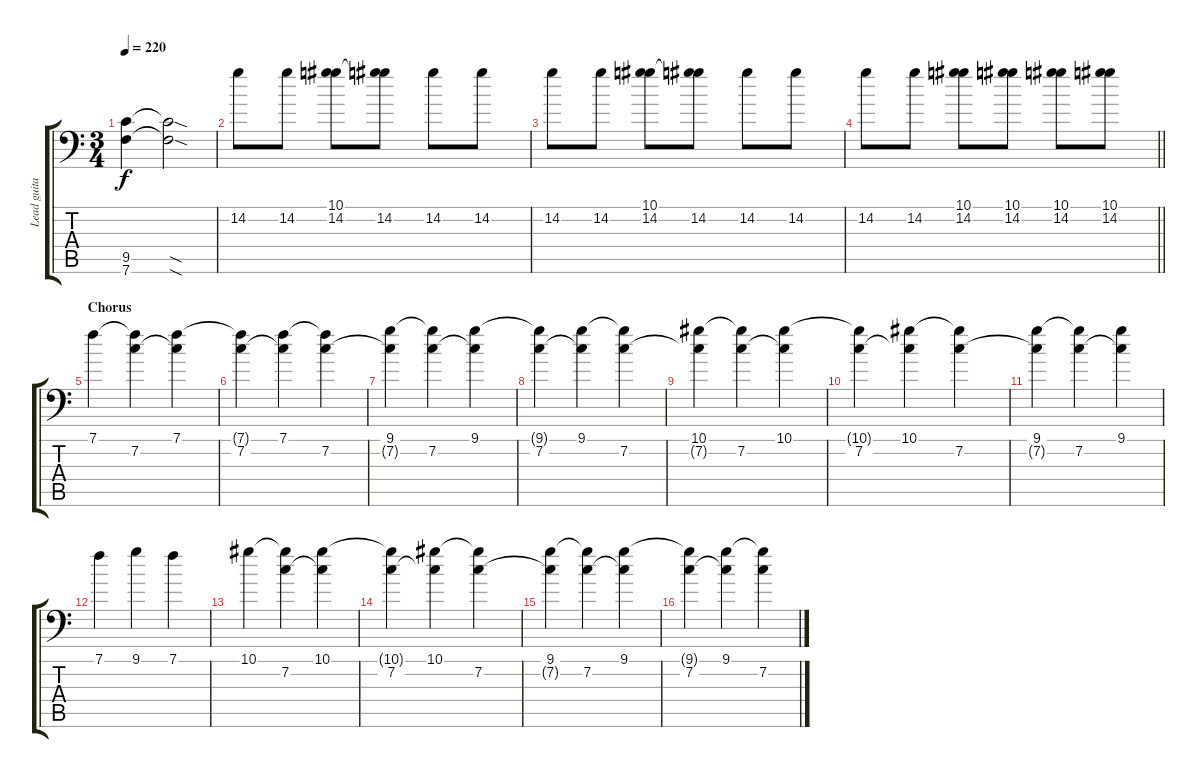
\track ("Lead guitar" "Lead guita") {instrument overdrivenguitar}
\staff {score tabs}
\tuning (Bb3 F3 Db3 Ab2 Eb2 Bb1) {hide}
\ts (3 4)
\tempo 220
\clef f4
\ks c
(9.5 7.6).4{dy f} (9.5{sod t} 7.6{sod t}).2 |
14.2.8 14.2.8 (10.1 14.2).8 (10.1{t} 14.2).8 14.2.8 14.2.8 |
14.2.8 14.2.8 (10.1 14.2).8 (10.1{t} 14.2).8 14.2.8 14.2.8 |
\barLineRight lightlight
14.2.8 14.2.8 (10.1 14.2).8 (10.1 14.2).8 (10.1 14.2).8 (10.1 14.2).8 |
\section ("" "Chorus")
7.1.4 (7.1{t} 7.2).4 (7.1 7.2{t}).4 |
(7.1{t} 7.2).4 (7.1 7.2{t}).4 (7.1{t} 7.2).4 |
(9.1 7.2{t}).4 (9.1{t} 7.2).4 (9.1 7.2{t}).4 |
(9.1{t} 7.2).4 (9.1 7.2{t}).4 (9.1{t} 7.2).4 |
(10.1 7.2{t}).4 (10.1{t} 7.2).4 (10.1 7.2{t}).4 |
(10.1{t} 7.2).4 (10.1 7.2{t}).4 (10.1{t} 7.2).4 |
(9.1 7.2{t}).4 (9.1{t} 7.2).4 (9.1 7.2{t}).4 |
7.1.4 9.1.4 7.1.4 |
10.1.4 (10.1{t} 7.2).4 (10.1 7.2{t}).4 |
(10.1{t} 7.2).4 (10.1 7.2{t}).4 (10.1{t} 7.2).4 |
(9.1 7.2{t}).4 (9.1{t} 7.2).4 (9.1 7.2{t}).4 |
(9.1{t} 7.2).4 (9.1 7.2{t}).4 (9.1{t} 7.2).4
